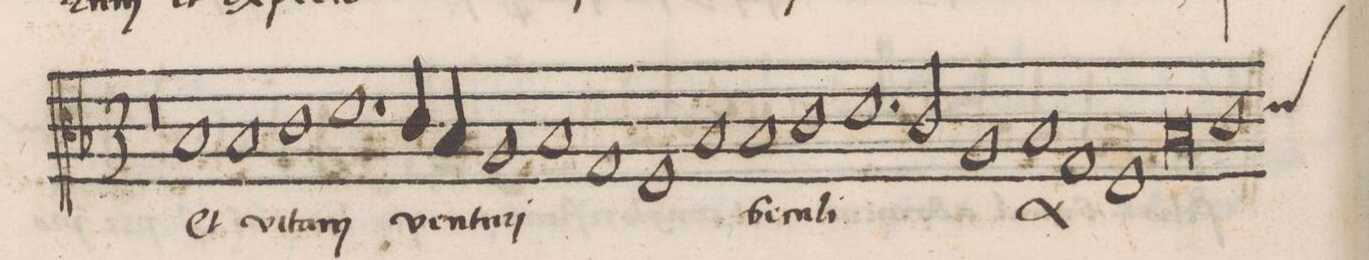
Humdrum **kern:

**kern	**text
*I"ALTVS	*
*clefC3	*
*k[b-]	*
*met(C|)	*
*M2/1	*
*M3/1	*
0.r	.
=162-	=162-
1B-/	et
1B-/	vi-
1c\	-tam
=163-	=163-
1.d\	.
4c/	ven-
4B-/	.
1A/	-tu-
=164-	=164-
1B-/	-ri
1G/	.
1F/	.
=165-	=165-
1B-/	.
1B-/	se-
1c\	-cu-
=166-	=166-
1.d\	-li
2c/	.
1A/	.
=167-	=167-
1B-/	a-
1G/	.
1F/	.
=168-	=168-
0B-/	.
*custos:d	*
1c\	.
=169-	=169-
*-	*-
